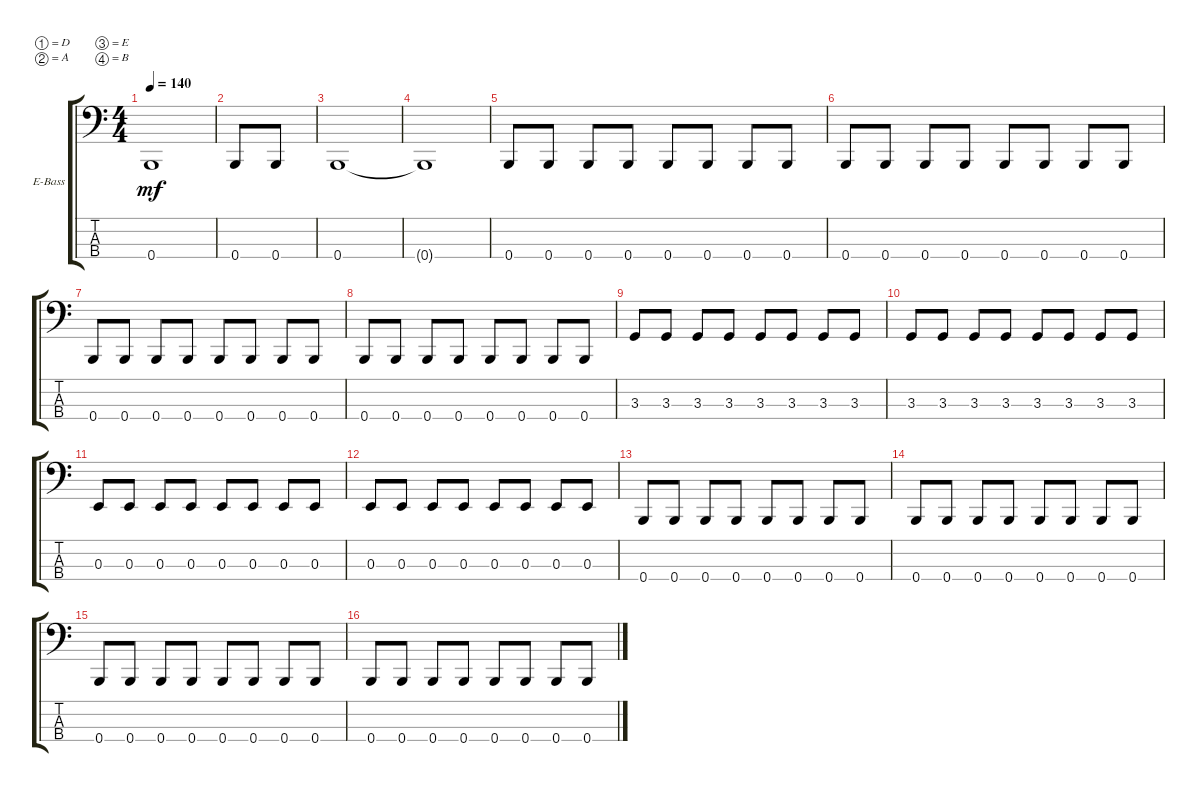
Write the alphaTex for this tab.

\bracketExtendMode groupsimilarinstruments
\firstSystemTrackNameOrientation horizontal
\otherSystemsTrackNameOrientation horizontal
\track ("Electric Bass" "E-Bass") {instrument electricbassfinger}
\staff {score tabs}
\tuning (D2 A1 E1 B0)
\ts (4 4)
\tempo 140
\clef f4
\ks c
0.4.1{dy mf instrument electricbassfinger} |
0.4.8 0.4.8 |
0.4.1 |
0.4{t}.1 |
0.4.8 0.4.8 0.4.8 0.4.8 0.4.8 0.4.8 0.4.8 0.4.8 |
0.4.8 0.4.8 0.4.8 0.4.8 0.4.8 0.4.8 0.4.8 0.4.8 |
0.4.8 0.4.8 0.4.8 0.4.8 0.4.8 0.4.8 0.4.8 0.4.8 |
0.4.8 0.4.8 0.4.8 0.4.8 0.4.8 0.4.8 0.4.8 0.4.8 |
3.3.8 3.3.8 3.3.8 3.3.8 3.3.8 3.3.8 3.3.8 3.3.8 |
3.3.8 3.3.8 3.3.8 3.3.8 3.3.8 3.3.8 3.3.8 3.3.8 |
0.3.8 0.3.8 0.3.8 0.3.8 0.3.8 0.3.8 0.3.8 0.3.8 |
0.3.8 0.3.8 0.3.8 0.3.8 0.3.8 0.3.8 0.3.8 0.3.8 |
0.4.8 0.4.8 0.4.8 0.4.8 0.4.8 0.4.8 0.4.8 0.4.8 |
0.4.8 0.4.8 0.4.8 0.4.8 0.4.8 0.4.8 0.4.8 0.4.8 |
0.4.8 0.4.8 0.4.8 0.4.8 0.4.8 0.4.8 0.4.8 0.4.8 |
0.4.8 0.4.8 0.4.8 0.4.8 0.4.8 0.4.8 0.4.8 0.4.8
